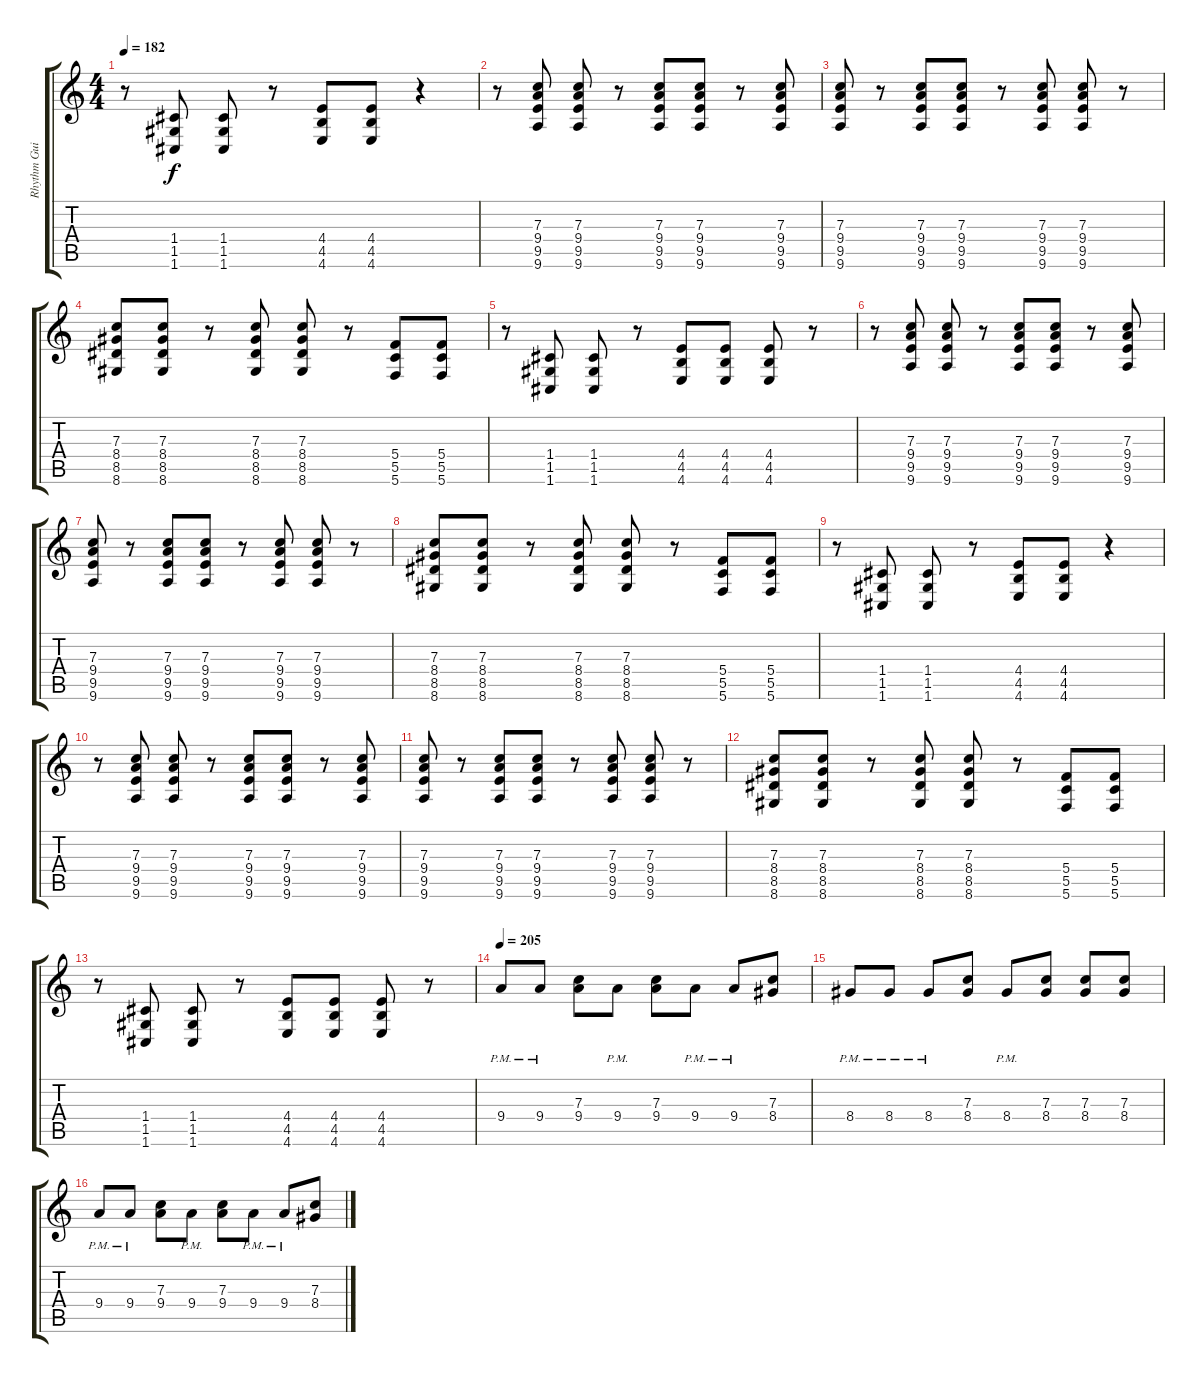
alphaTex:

\track ("Rhythm Guitar 2" "Rhythm Gui") {instrument distortionguitar}
\staff {score tabs}
\tuning (D4 A3 F3 C3 G2 C2) {hide}
\ts (4 4)
\tempo 182
\clef g2
\ks c
r.8{dy f} (1.4 1.5 1.6).8 (1.4 1.5 1.6).8 r.8 (4.4 4.5 4.6).8 (4.4 4.5 4.6).8 r.4 |
r.8 (7.3 9.4 9.5 9.6).8 (7.3 9.4 9.5 9.6).8 r.8 (7.3 9.4 9.5 9.6).8 (7.3 9.4 9.5 9.6).8 r.8 (7.3 9.4 9.5 9.6).8 |
(7.3 9.4 9.5 9.6).8 r.8 (7.3 9.4 9.5 9.6).8 (7.3 9.4 9.5 9.6).8 r.8 (7.3 9.4 9.5 9.6).8 (7.3 9.4 9.5 9.6).8 r.8 |
(7.3 8.4 8.5 8.6).8 (7.3 8.4 8.5 8.6).8 r.8 (7.3 8.4 8.5 8.6).8 (7.3 8.4 8.5 8.6).8 r.8 (5.4 5.5 5.6).8 (5.4 5.5 5.6).8 |
r.8 (1.4 1.5 1.6).8 (1.4 1.5 1.6).8 r.8 (4.4 4.5 4.6).8 (4.4 4.5 4.6).8 (4.4 4.5 4.6).8 r.8 |
r.8 (7.3 9.4 9.5 9.6).8 (7.3 9.4 9.5 9.6).8 r.8 (7.3 9.4 9.5 9.6).8 (7.3 9.4 9.5 9.6).8 r.8 (7.3 9.4 9.5 9.6).8 |
(7.3 9.4 9.5 9.6).8 r.8 (7.3 9.4 9.5 9.6).8 (7.3 9.4 9.5 9.6).8 r.8 (7.3 9.4 9.5 9.6).8 (7.3 9.4 9.5 9.6).8 r.8 |
(7.3 8.4 8.5 8.6).8 (7.3 8.4 8.5 8.6).8 r.8 (7.3 8.4 8.5 8.6).8 (7.3 8.4 8.5 8.6).8 r.8 (5.4 5.5 5.6).8 (5.4 5.5 5.6).8 |
r.8 (1.4 1.5 1.6).8 (1.4 1.5 1.6).8 r.8 (4.4 4.5 4.6).8 (4.4 4.5 4.6).8 r.4 |
r.8 (7.3 9.4 9.5 9.6).8 (7.3 9.4 9.5 9.6).8 r.8 (7.3 9.4 9.5 9.6).8 (7.3 9.4 9.5 9.6).8 r.8 (7.3 9.4 9.5 9.6).8 |
(7.3 9.4 9.5 9.6).8 r.8 (7.3 9.4 9.5 9.6).8 (7.3 9.4 9.5 9.6).8 r.8 (7.3 9.4 9.5 9.6).8 (7.3 9.4 9.5 9.6).8 r.8 |
(7.3 8.4 8.5 8.6).8 (7.3 8.4 8.5 8.6).8 r.8 (7.3 8.4 8.5 8.6).8 (7.3 8.4 8.5 8.6).8 r.8 (5.4 5.5 5.6).8 (5.4 5.5 5.6).8 |
r.8 (1.4 1.5 1.6).8 (1.4 1.5 1.6).8 r.8 (4.4 4.5 4.6).8 (4.4 4.5 4.6).8 (4.4 4.5 4.6).8 r.8 |
\tempo 205
9.4{pm}.8{instrument overdrivenguitar} 9.4{pm}.8 (7.3 9.4).8 9.4{pm}.8 (7.3 9.4).8 9.4{pm}.8 9.4{pm}.8 (7.3 8.4).8 |
8.4{pm}.8 8.4{pm}.8 8.4{pm}.8 (7.3 8.4).8 8.4{pm}.8 (7.3 8.4).8 (7.3 8.4).8 (7.3 8.4).8 |
9.4{pm}.8 9.4{pm}.8 (7.3 9.4).8 9.4{pm}.8 (7.3 9.4).8 9.4{pm}.8 9.4{pm}.8 (7.3 8.4).8
